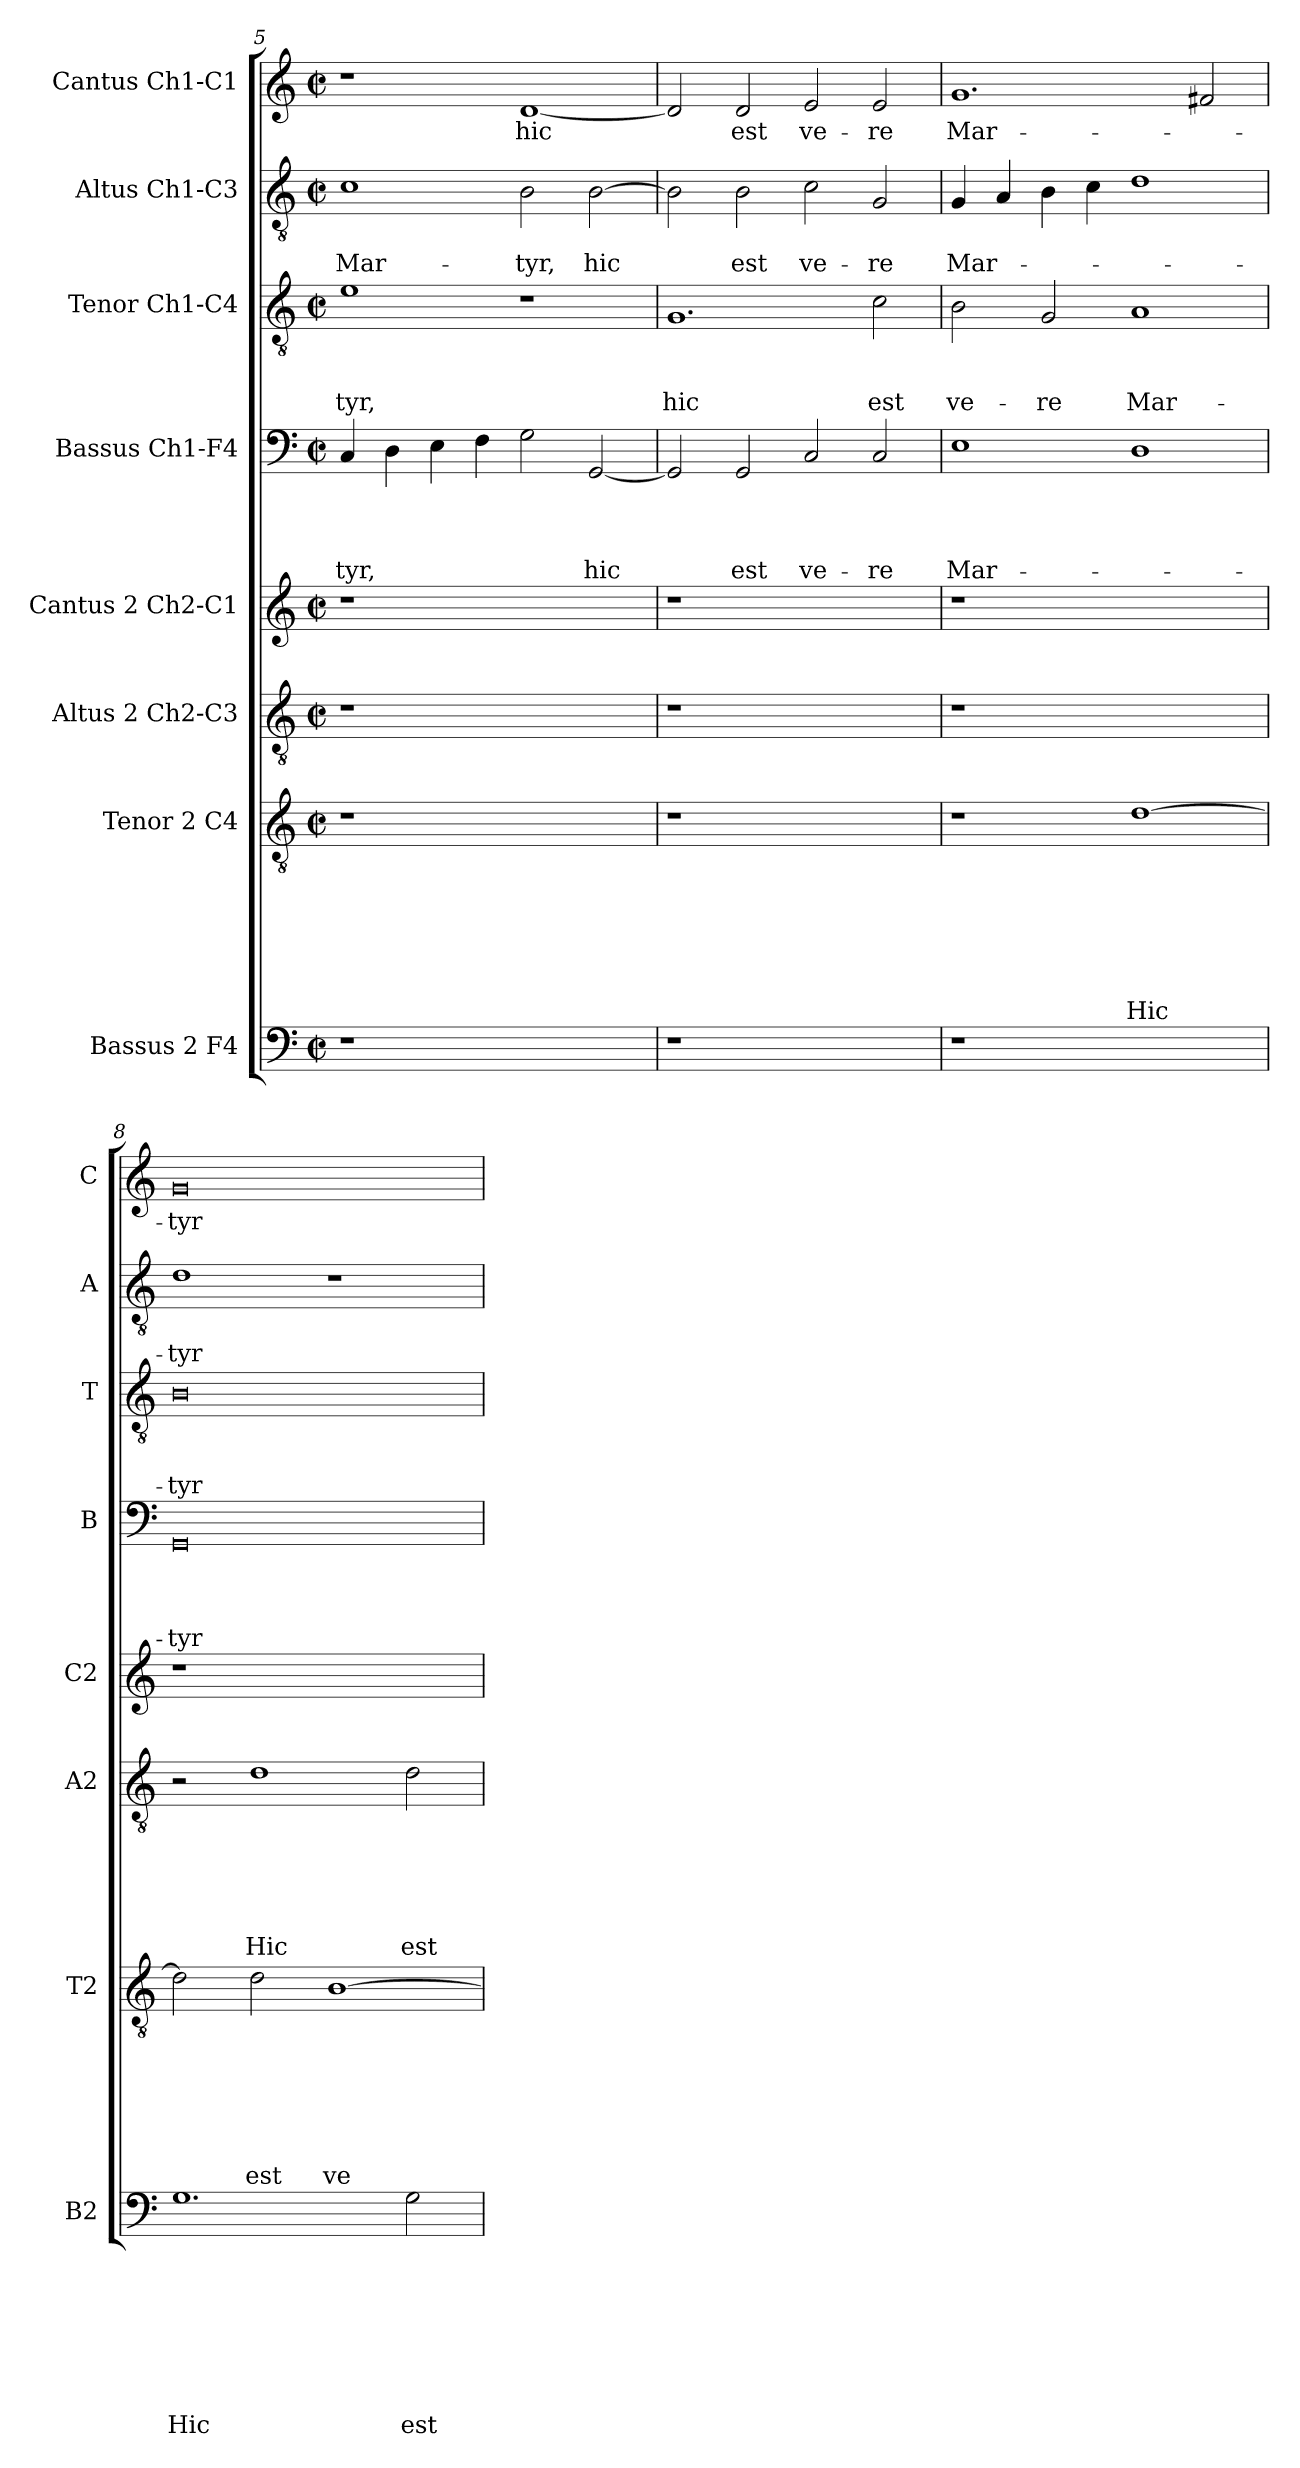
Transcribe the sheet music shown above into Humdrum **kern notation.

**kern	**text	**text	**text	**text	**text	**text	**text	**text	**kern	**text	**text	**text	**text	**text	**text	**text	**kern	**text	**text	**text	**text	**text	**text	**kern	**kern	**text	**text	**text	**text	**kern	**text	**text	**text	**kern	**text	**text	**kern	**text
*part8	*part8	*part8	*part8	*part8	*part8	*part8	*part8	*part8	*part7	*part7	*part7	*part7	*part7	*part7	*part7	*part7	*part6	*part6	*part6	*part6	*part6	*part6	*part6	*part5	*part4	*part4	*part4	*part4	*part4	*part3	*part3	*part3	*part3	*part2	*part2	*part2	*part1	*part1
*staff8	*staff8	*staff8	*staff8	*staff8	*staff8	*staff8	*staff8	*staff8	*staff7	*staff7	*staff7	*staff7	*staff7	*staff7	*staff7	*staff7	*staff6	*staff6	*staff6	*staff6	*staff6	*staff6	*staff6	*staff5	*staff4	*staff4	*staff4	*staff4	*staff4	*staff3	*staff3	*staff3	*staff3	*staff2	*staff2	*staff2	*staff1	*staff1
*I"Bassus 2 F4	*	*	*	*	*	*	*	*	*I"Tenor 2 C4	*	*	*	*	*	*	*	*I"Altus 2 Ch2-C3	*	*	*	*	*	*	*I"Cantus 2 Ch2-C1	*I"Bassus  Ch1-F4	*	*	*	*	*I"Tenor Ch1-C4	*	*	*	*I"Altus  Ch1-C3	*	*	*I"Cantus Ch1-C1	*
*I'B2	*	*	*	*	*	*	*	*	*I'T2	*	*	*	*	*	*	*	*I'A2	*	*	*	*	*	*	*I'C2	*I'B	*	*	*	*	*I'T	*	*	*	*I'A	*	*	*I'C	*
*clefF4	*	*	*	*	*	*	*	*	*clefGv2	*	*	*	*	*	*	*	*clefGv2	*	*	*	*	*	*	*clefG2	*clefF4	*	*	*	*	*clefGv2	*	*	*	*clefGv2	*	*	*clefG2	*
*k[]	*	*	*	*	*	*	*	*	*k[]	*	*	*	*	*	*	*	*k[]	*	*	*	*	*	*	*k[]	*k[]	*	*	*	*	*k[]	*	*	*	*k[]	*	*	*k[]	*
*C:	*	*	*	*	*	*	*	*	*C:	*	*	*	*	*	*	*	*C:	*	*	*	*	*	*	*C:	*C:	*	*	*	*	*C:	*	*	*	*C:	*	*	*C:	*
*M2/2	*	*	*	*	*	*	*	*	*M2/2	*	*	*	*	*	*	*	*M2/2	*	*	*	*	*	*	*M2/2	*M2/2	*	*	*	*	*M2/2	*	*	*	*M2/2	*	*	*M2/2	*
*met(c|)	*	*	*	*	*	*	*	*	*met(c|)	*	*	*	*	*	*	*	*met(c|)	*	*	*	*	*	*	*met(c|)	*met(c|)	*	*	*	*	*met(c|)	*	*	*	*met(c|)	*	*	*met(c|)	*
=5	=5	=5	=5	=5	=5	=5	=5	=5	=5	=5	=5	=5	=5	=5	=5	=5	=5	=5	=5	=5	=5	=5	=5	=5	=5	=5	=5	=5	=5	=5	=5	=5	=5	=5	=5	=5	=5	=5
!	!	!	!	!	!	!	!	!	!	!	!	!	!	!	!	!	!	!	!	!	!	!	!	!	!	!	!	!	!LO:LY:b	!	!	!	!LO:LY:b	!	!	!LO:LY:b	!	!
1r	.	.	.	.	.	.	.	.	1r	.	.	.	.	.	.	.	1r	.	.	.	.	.	.	1r	4C/	.	.	.	-tyr,	1e	.	.	-tyr,	1c	.	Mar-	1r	.
.	.	.	.	.	.	.	.	.	.	.	.	.	.	.	.	.	.	.	.	.	.	.	.	.	4D\	.	.	.	.	.	.	.	.	.	.	.	.	.
.	.	.	.	.	.	.	.	.	.	.	.	.	.	.	.	.	.	.	.	.	.	.	.	.	4E\	.	.	.	.	.	.	.	.	.	.	.	.	.
.	.	.	.	.	.	.	.	.	.	.	.	.	.	.	.	.	.	.	.	.	.	.	.	.	4F\	.	.	.	.	.	.	.	.	.	.	.	.	.
!	!	!	!	!	!	!	!	!	!	!	!	!	!	!	!	!	!	!	!	!	!	!	!	!	!	!	!	!	!	!	!	!	!	!	!	!LO:LY:b	!	!LO:LY:b
1ryy	.	.	.	.	.	.	.	.	1ryy	.	.	.	.	.	.	.	1ryy	.	.	.	.	.	.	1ryy	2G\	.	.	.	.	1r	.	.	.	2B\	.	-tyr,	[1d	hic
!	!	!	!	!	!	!	!	!	!	!	!	!	!	!	!	!	!	!	!	!	!	!	!	!	!	!	!	!	!LO:LY:b	!	!	!	!	!	!	!LO:LY:b	!	!
.	.	.	.	.	.	.	.	.	.	.	.	.	.	.	.	.	.	.	.	.	.	.	.	.	[2GG/	.	.	.	hic	.	.	.	.	[2B\	.	hic	.	.
=6	=6	=6	=6	=6	=6	=6	=6	=6	=6	=6	=6	=6	=6	=6	=6	=6	=6	=6	=6	=6	=6	=6	=6	=6	=6	=6	=6	=6	=6	=6	=6	=6	=6	=6	=6	=6	=6	=6
!	!	!	!	!	!	!	!	!	!	!	!	!	!	!	!	!	!	!	!	!	!	!	!	!	!	!	!	!	!	!	!	!	!LO:LY:b	!	!	!	!	!
1r	.	.	.	.	.	.	.	.	1r	.	.	.	.	.	.	.	1r	.	.	.	.	.	.	1r	2GG/]	.	.	.	.	1.G	.	.	hic	2B\]	.	.	2d/]	.
!	!	!	!	!	!	!	!	!	!	!	!	!	!	!	!	!	!	!	!	!	!	!	!	!	!	!	!	!	!LO:LY:b	!	!	!	!	!	!	!LO:LY:b	!	!LO:LY:b
.	.	.	.	.	.	.	.	.	.	.	.	.	.	.	.	.	.	.	.	.	.	.	.	.	2GG/	.	.	.	est	.	.	.	.	2B\	.	est	2d/	est
!	!	!	!	!	!	!	!	!	!	!	!	!	!	!	!	!	!	!	!	!	!	!	!	!	!	!	!	!	!LO:LY:b	!	!	!	!	!	!	!LO:LY:b	!	!LO:LY:b
1ryy	.	.	.	.	.	.	.	.	1ryy	.	.	.	.	.	.	.	1ryy	.	.	.	.	.	.	1ryy	2C/	.	.	.	ve-	.	.	.	.	2c\	.	ve-	2e/	ve-
!	!	!	!	!	!	!	!	!	!	!	!	!	!	!	!	!	!	!	!	!	!	!	!	!	!	!	!	!	!LO:LY:b	!	!	!	!LO:LY:b	!	!	!LO:LY:b	!	!LO:LY:b
.	.	.	.	.	.	.	.	.	.	.	.	.	.	.	.	.	.	.	.	.	.	.	.	.	2C/	.	.	.	-re	2c\	.	.	est	2G/	.	-re	2e/	-re
!!LO:LB:g=z
=7	=7	=7	=7	=7	=7	=7	=7	=7	=7	=7	=7	=7	=7	=7	=7	=7	=7	=7	=7	=7	=7	=7	=7	=7	=7	=7	=7	=7	=7	=7	=7	=7	=7	=7	=7	=7	=7	=7
!	!	!	!	!	!	!	!	!	!	!	!	!	!	!	!	!	!	!	!	!	!	!	!	!	!	!	!	!	!LO:LY:b	!	!	!	!LO:LY:b	!	!	!LO:LY:b	!	!LO:LY:b
1r	.	.	.	.	.	.	.	.	1r	.	.	.	.	.	.	.	1r	.	.	.	.	.	.	1r	1E	.	.	.	Mar-	2B\	.	.	ve-	4G/	.	Mar-	1.g	Mar-
.	.	.	.	.	.	.	.	.	.	.	.	.	.	.	.	.	.	.	.	.	.	.	.	.	.	.	.	.	.	.	.	.	.	4A/	.	.	.	.
!	!	!	!	!	!	!	!	!	!	!	!	!	!	!	!	!	!	!	!	!	!	!	!	!	!	!	!	!	!	!	!	!	!LO:LY:b	!	!	!	!	!
.	.	.	.	.	.	.	.	.	.	.	.	.	.	.	.	.	.	.	.	.	.	.	.	.	.	.	.	.	.	2G/	.	.	-re	4B\	.	.	.	.
.	.	.	.	.	.	.	.	.	.	.	.	.	.	.	.	.	.	.	.	.	.	.	.	.	.	.	.	.	.	.	.	.	.	4c\	.	.	.	.
!	!	!	!	!	!	!	!	!	!	!	!	!	!	!	!	!LO:LY:b	!	!	!	!	!	!	!	!	!	!	!	!	!	!	!	!	!LO:LY:b	!	!	!	!	!
1ryy	.	.	.	.	.	.	.	.	[1d	.	.	.	.	.	.	Hic	1ryy	.	.	.	.	.	.	1ryy	1D	.	.	.	.	1A	.	.	Mar-	1d	.	.	.	.
.	.	.	.	.	.	.	.	.	.	.	.	.	.	.	.	.	.	.	.	.	.	.	.	.	.	.	.	.	.	.	.	.	.	.	.	.	2f#X/	.
=8	=8	=8	=8	=8	=8	=8	=8	=8	=8	=8	=8	=8	=8	=8	=8	=8	=8	=8	=8	=8	=8	=8	=8	=8	=8	=8	=8	=8	=8	=8	=8	=8	=8	=8	=8	=8	=8	=8
!	!	!	!	!	!	!	!	!LO:LY:b	!	!	!	!	!	!	!	!	!	!	!	!	!	!	!	!	!	!	!	!	!LO:LY:b	!	!	!	!LO:LY:b	!	!	!LO:LY:b	!	!LO:LY:b
1.G	.	.	.	.	.	.	.	Hic	2d\]	.	.	.	.	.	.	.	2r	.	.	.	.	.	.	1r	0GG	.	.	.	-tyr	0B	.	.	-tyr	1d	.	-tyr	0g	-tyr
!	!	!	!	!	!	!	!	!	!	!	!	!	!	!	!	!LO:LY:b	!	!	!	!	!	!	!LO:LY:b	!	!	!	!	!	!	!	!	!	!	!	!	!	!	!
.	.	.	.	.	.	.	.	.	2d\	.	.	.	.	.	.	est	1d	.	.	.	.	.	Hic	.	.	.	.	.	.	.	.	.	.	.	.	.	.	.
!	!	!	!	!	!	!	!	!	!	!	!	!	!	!	!	!LO:LY:b	!	!	!	!	!	!	!	!	!	!	!	!	!	!	!	!	!	!	!	!	!	!
.	.	.	.	.	.	.	.	.	[1B	.	.	.	.	.	.	ve-	.	.	.	.	.	.	.	1ryy	.	.	.	.	.	.	.	.	.	1r	.	.	.	.
!	!	!	!	!	!	!	!	!LO:LY:b	!	!	!	!	!	!	!	!	!	!	!	!	!	!	!LO:LY:b	!	!	!	!	!	!	!	!	!	!	!	!	!	!	!
2G\	.	.	.	.	.	.	.	est	.	.	.	.	.	.	.	.	2d\	.	.	.	.	.	est	.	.	.	.	.	.	.	.	.	.	.	.	.	.	.
=	=	=	=	=	=	=	=	=	=	=	=	=	=	=	=	=	=	=	=	=	=	=	=	=	=	=	=	=	=	=	=	=	=	=	=	=	=	=
*-	*-	*-	*-	*-	*-	*-	*-	*-	*-	*-	*-	*-	*-	*-	*-	*-	*-	*-	*-	*-	*-	*-	*-	*-	*-	*-	*-	*-	*-	*-	*-	*-	*-	*-	*-	*-	*-	*-
